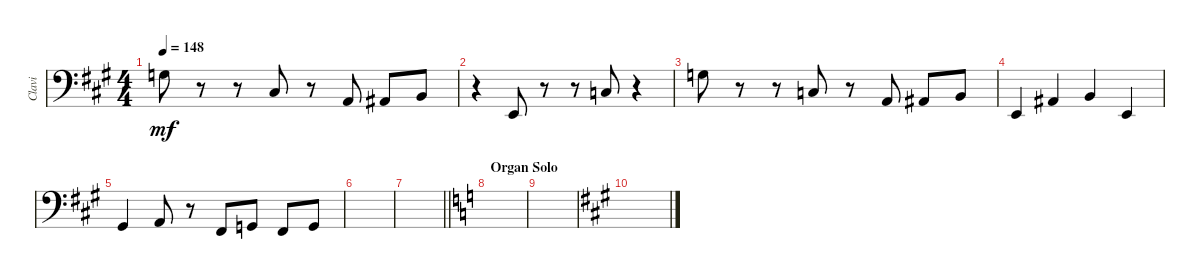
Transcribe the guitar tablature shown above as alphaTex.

\track ("Clavi" "Clavi") {instrument harpsichord}
\staff {score}
\tuning (E4 B3 G3 D3 A2 E2 B1) {hide}
\ts (4 4)
\tempo 148
\clef f4
\ks a
0.3.8{dy mf} r.8 r.8 4.5.8 r.8 0.5.8 1.5.8 2.5.8 |
r.4 0.6.8 r.8 r.8 3.5.8 r.4 |
0.3.8 r.8 r.8 3.5.8 r.8 0.5.8 1.5.8 2.5.8 |
0.6.4 1.5.4 2.5.4 0.6.4 |
4.6.4 0.5.8 r.8 2.6.8 3.6.8 2.6.8 3.6.8 |
|
\barLineRight lightlight
|
\section ("" "Organ Solo")
\ks c
|
|
\ks a
